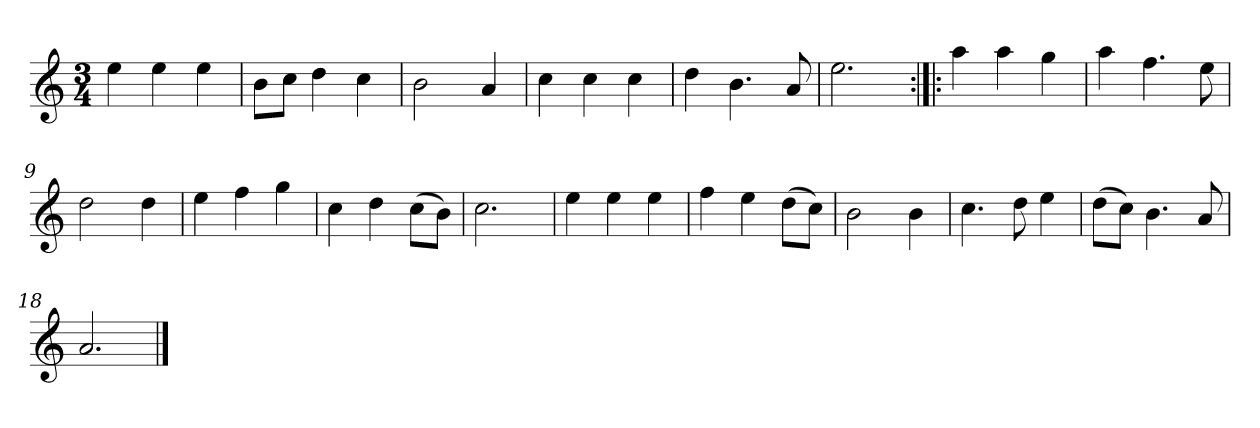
**kern
*part1
*staff1
*clefG2
*k[]
*a:
*M3/4
*MM120
=1
4ee
4ee
4ee
=2
8b\L
8cc\J
4dd
4cc
=3
2b
4a
=4
4cc
4cc
4cc
=5
4dd
4.b
8a
=6
2.ee
=7:|!|:
4aa
4aa
4gg
=8
4aa
4.ff
8ee
=9
2dd
4dd
=10
4ee
4ff
4gg
=11
4cc
4dd
(8cc\L
8b\J)
=12
2.cc
=13
4ee
4ee
4ee
=14
4ff
4ee
(8dd\L
8cc\J)
=15
2b
4b
=16
4.cc
8dd
4ee
=17
(8dd\L
8cc\J)
4.b
8a
=18
2.a
==
*-
